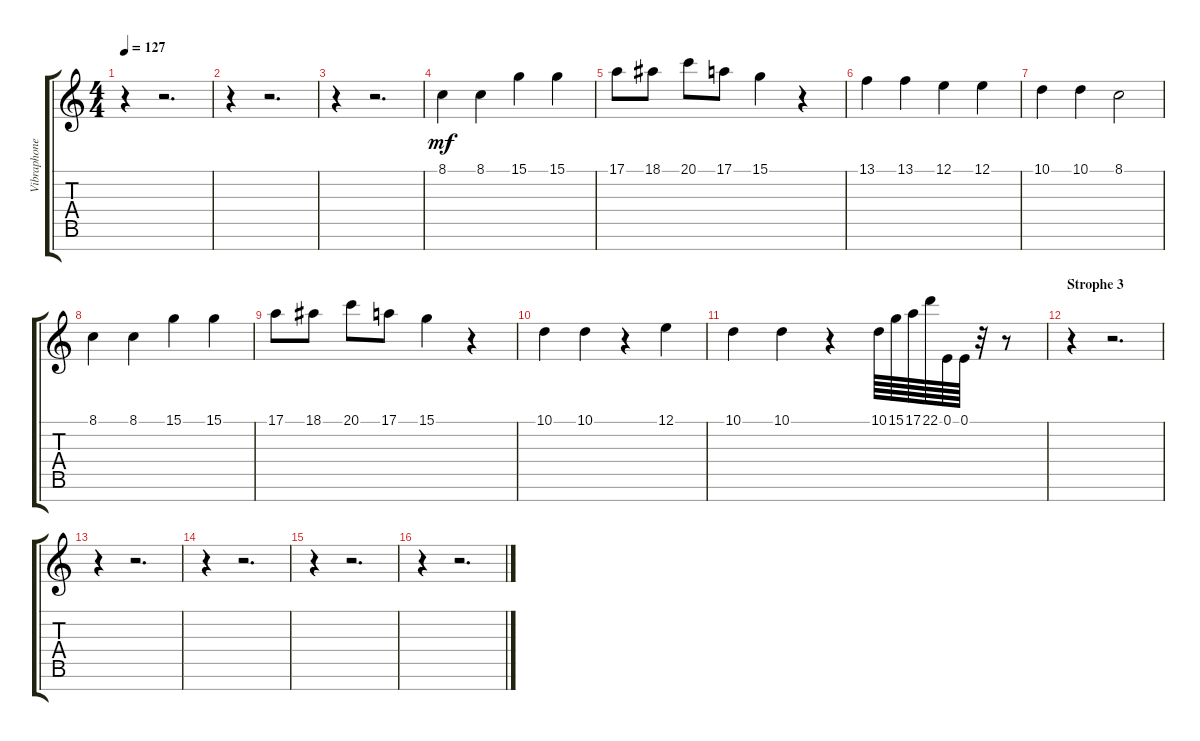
\track ("Vibraphone" "Vibraphone") {instrument violin}
\staff {score tabs}
\tuning (E4 B3 G3 D3 A2 E2 B1) {hide}
\ts (4 4)
\tempo 127
\clef g2
\ks c
r.4{dy mf} r.2{d} |
r.4 r.2{d} |
r.4 r.2{d} |
8.1.4 8.1.4 15.1.4 15.1.4 |
17.1.8 18.1.8 20.1.8 17.1.8 15.1.4 r.4 |
13.1.4 13.1.4 12.1.4 12.1.4 |
10.1.4 10.1.4 8.1.2 |
8.1.4 8.1.4 15.1.4 15.1.4 |
17.1.8 18.1.8 20.1.8 17.1.8 15.1.4 r.4 |
10.1.4 10.1.4 r.4 12.1.4 |
10.1.4 10.1.4 r.4 10.1.64 15.1.64 17.1.64 22.1.64 0.1.64 0.1.64 r.32 r.8 |
\section ("" "Strophe 3")
r.4 r.2{d} |
r.4 r.2{d} |
r.4 r.2{d} |
r.4 r.2{d} |
r.4 r.2{d}
